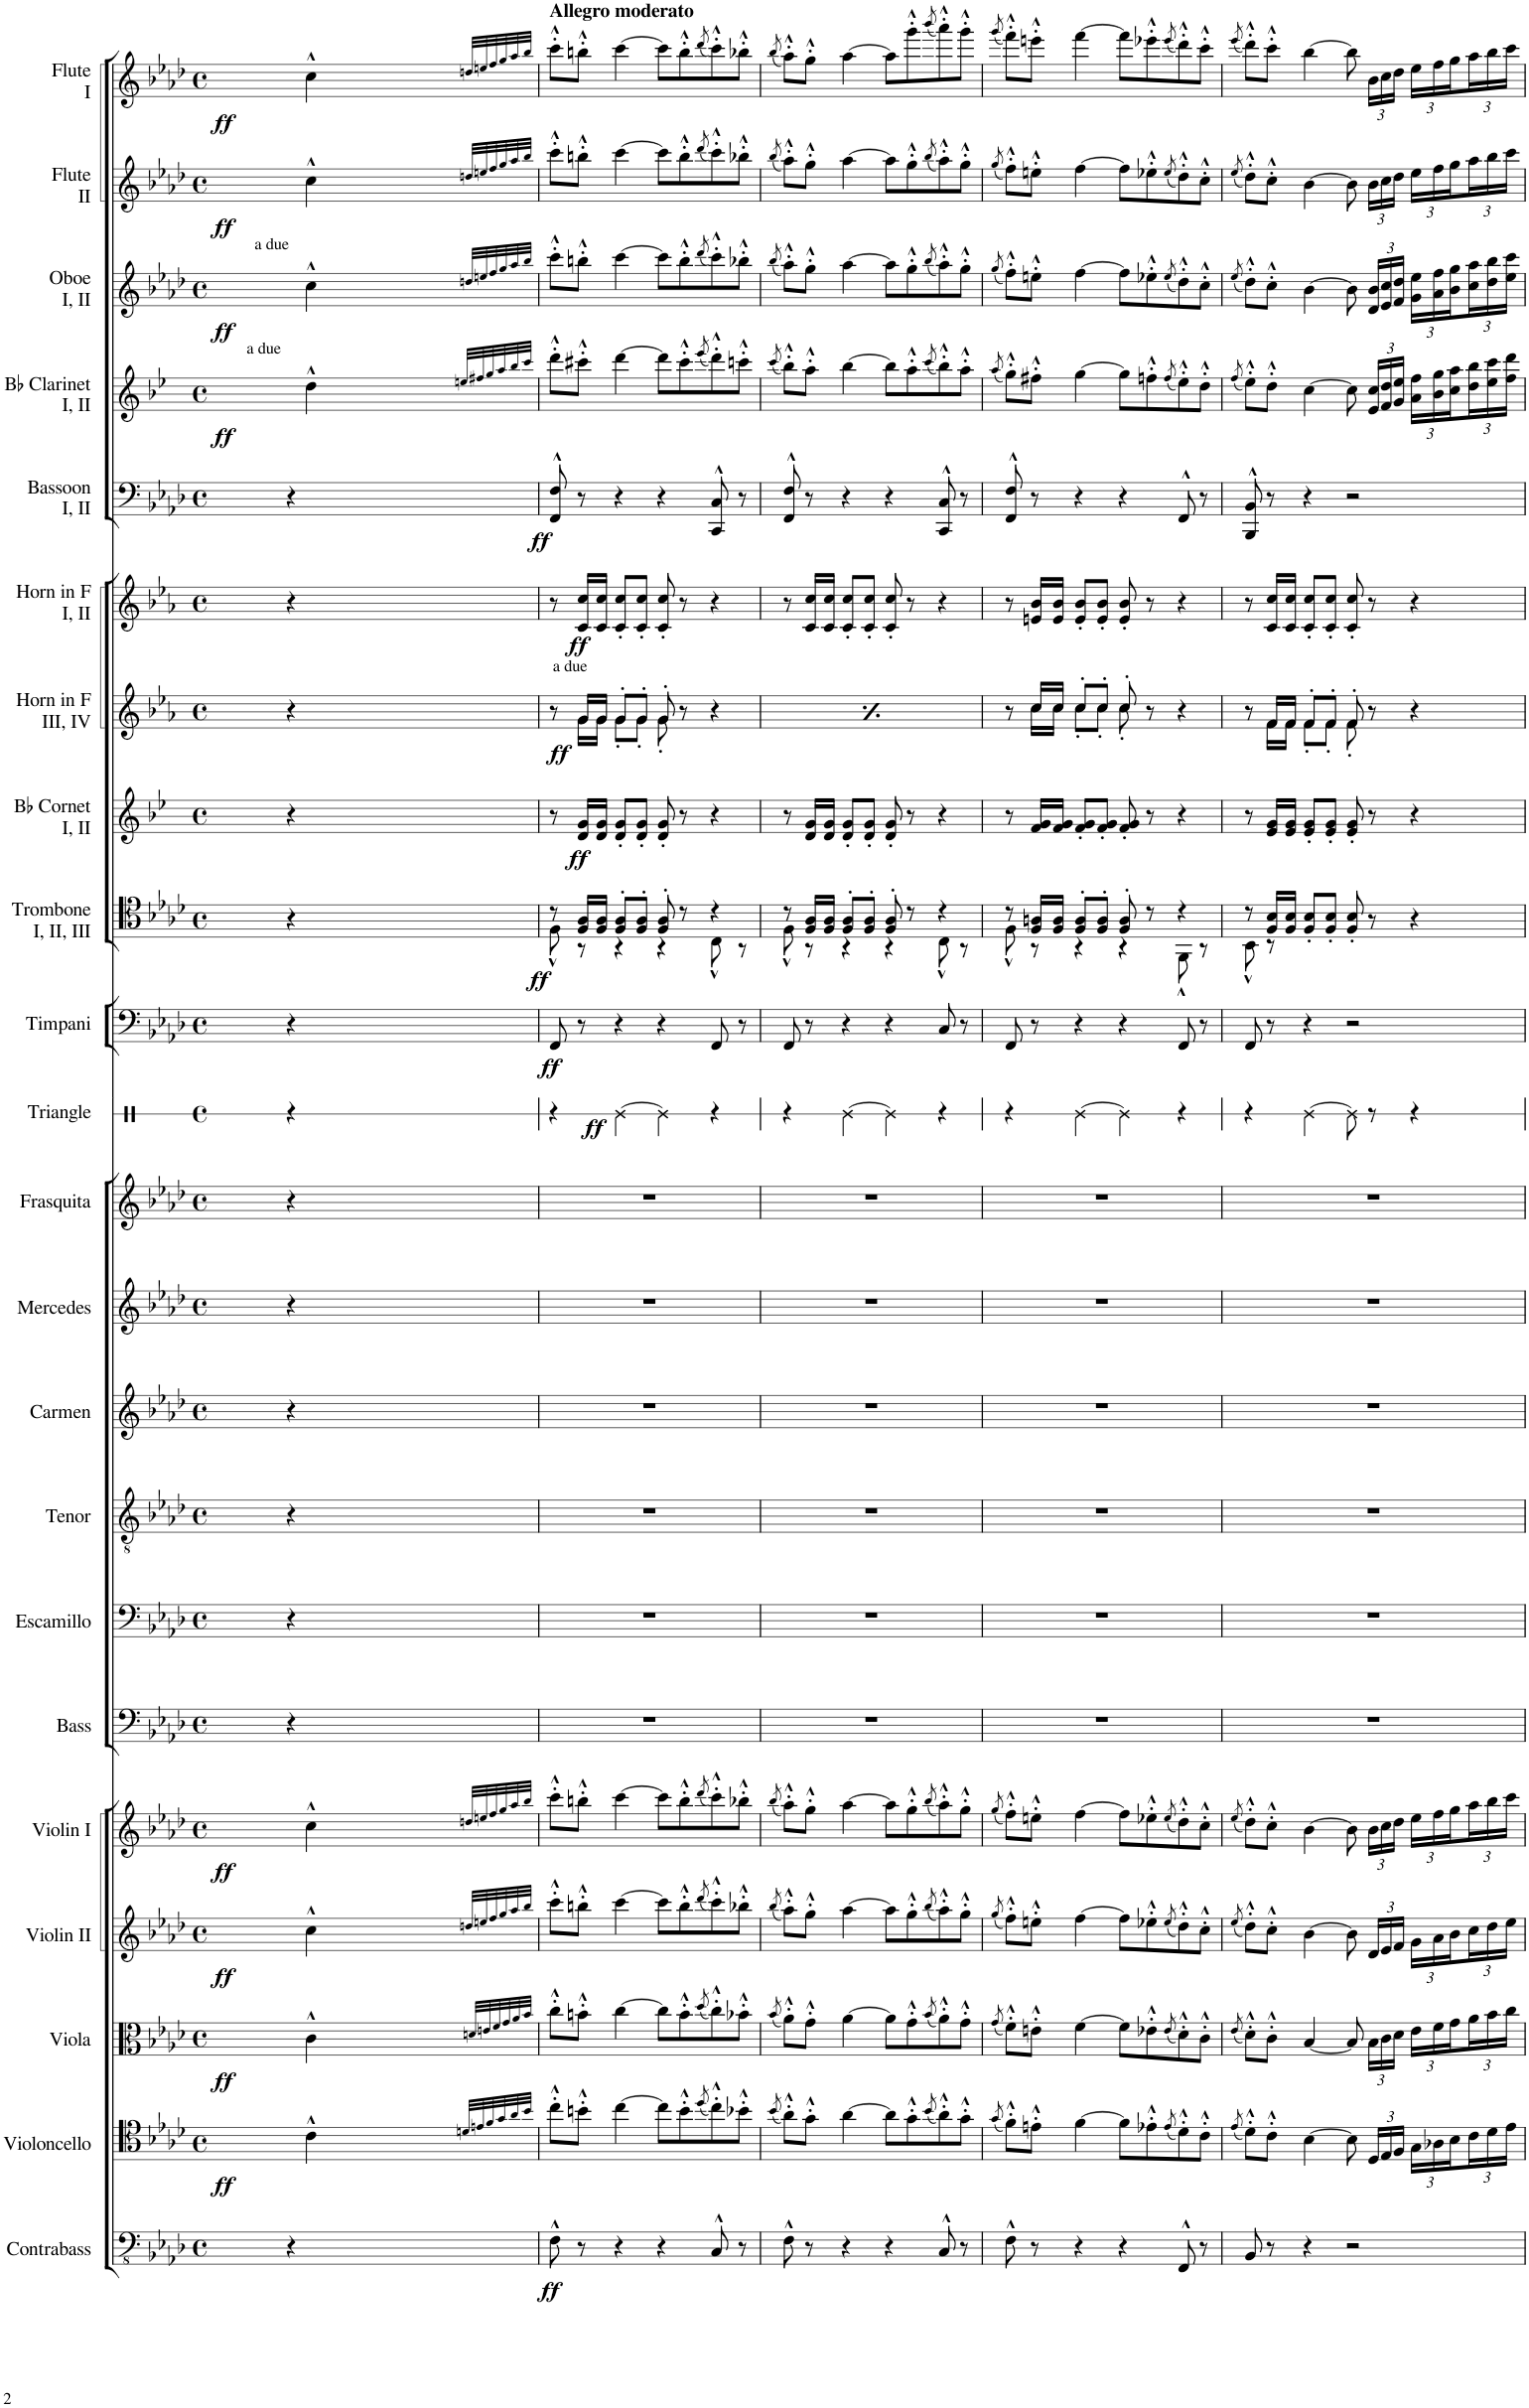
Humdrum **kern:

**kern	**dynam	**kern	**dynam	**kern	**dynam	**kern	**dynam	**kern	**dynam	**kern	**dynam	**kern	**dynam	**kern	**dynam	**kern	**dynam	**kern	**dynam	**kern	**dynam	**kern	**dynam	**kern	**dynam	**kern	**dynam	**kern	**dynam
*part15	*part15	*part14	*part14	*part13	*part13	*part12	*part12	*part11	*part11	*part10	*part10	*part9	*part9	*part8	*part8	*part7	*part7	*part6	*part6	*part5	*part5	*part4	*part4	*part3	*part3	*part2	*part2	*part1	*part1
*staff15	*staff15	*staff14	*staff14	*staff13	*staff13	*staff12	*staff12	*staff11	*staff11	*staff10	*staff10	*staff9	*staff9	*staff8	*staff8	*staff7	*staff7	*staff6	*staff6	*staff5	*staff5	*staff4	*staff4	*staff3	*staff3	*staff2	*staff2	*staff1	*staff1
*I"Contrabass	*	*I"Violoncello	*	*I"Viola	*	*I"Violin II	*	*I"Violin I	*	*I"Timpani	*	*I"Trombone I, II, III	*	*I"Bb Cornet I, II	*	*I"Horn in F III, IV	*	*I"Horn in F I, II	*	*I"Bassoon I, II	*	*I"Bb Clarinet I, II	*	*I"Oboe I, II	*	*I"Flute II	*	*I"Flute I	*
*I'Cb.	*	*I'Vc.	*	*I'Vla.	*	*I'Vln. II	*	*I'Vln. I	*	*I'Timp.	*	*I'Tbn. I-III	*	*I'Bb Cnt. I, II	*	*	*	*	*	*I'Bsn. I, II	*	*I'Bb Cl. I, II	*	*I'Ob. I, II	*	*I'Fl. II	*	*I'Fl. I	*
*clefFv4	*	*clefC4	*	*clefC3	*	*clefG2	*	*clefG2	*	*clefF4	*	*clefC4	*	*clefG2	*	*clefG2	*	*clefG2	*	*clefF4	*	*clefG2	*	*clefG2	*	*clefG2	*	*clefG2	*
*	*	*	*	*	*	*	*	*	*	*	*	*	*	*Trd1c2	*	*Trd4c7	*	*Trd4c7	*	*	*	*Trd1c2	*	*	*	*	*	*	*
*k[b-e-a-d-]	*	*k[b-e-a-d-]	*	*k[b-e-a-d-]	*	*k[b-e-a-d-]	*	*k[b-e-a-d-]	*	*k[b-e-a-d-]	*	*k[b-e-a-d-]	*	*k[b-e-]	*	*k[b-e-a-]	*	*k[b-e-a-]	*	*k[b-e-a-d-]	*	*k[b-e-]	*	*k[b-e-a-d-]	*	*k[b-e-a-d-]	*	*k[b-e-a-d-]	*
*M4/4	*	*M4/4	*	*M4/4	*	*M4/4	*	*M4/4	*	*M4/4	*	*M4/4	*	*M4/4	*	*M4/4	*	*M4/4	*	*M4/4	*	*M4/4	*	*M4/4	*	*M4/4	*	*M4/4	*
*met(c)	*	*met(c)	*	*met(c)	*	*met(c)	*	*met(c)	*	*met(c)	*	*met(c)	*	*met(c)	*	*met(c)	*	*met(c)	*	*met(c)	*	*met(c)	*	*met(c)	*	*met(c)	*	*met(c)	*
=1	=1	=1	=1	=1	=1	=1	=1	=1	=1	=1	=1	=1	=1	=1	=1	=1	=1	=1	=1	=1	=1	=1	=1	=1	=1	=1	=1	=1	=1
*	*	*^	*	*^	*	*^	*	*^	*	*	*	*	*	*	*	*	*	*	*	*	*	*^	*	*^	*	*^	*	*^	*
!	!	!	!	!	!	!	!	!	!	!	!	!	!	!	!	!	!	!	!	!	!	!	!	!	!	!	!	!	!LO:TX:a:t=a due	!	!	!	!	!	!	!	!
!	!	!	!	!	!	!	!	!	!	!	!	!	!	!	!	!	!	!	!	!	!	!	!	!	!	!LO:TX:a:t=a due	!	!	!	!	!	!	!	!	!	!	!
!	!	!	!	!LO:DY:b	!	!	!LO:DY:b	!	!	!LO:DY:b	!	!	!LO:DY:b	!	!	!	!	!	!	!	!	!	!	!	!	!	!	!LO:DY:b	!	!	!LO:DY:b	!	!	!LO:DY:b	!	!	!LO:DY:b
4r	.	4c^^\	8c!L	ff	4c^^\	8c!L	ff	4cc^^\	8cc!L	ff	4cc^^\	8cc!L	ff	4r	.	4r	.	4r	.	4r	.	4r	.	4r	.	4dd^^\	8dd!L	ff	4cc^^\	8cc!L	ff	4cc^^\	8cc!L	ff	4cc^^\	8cc!L	ff
*	*	*	*Xbrackettup	*	*	*Xbrackettup	*	*	*Xbrackettup	*	*	*Xbrackettup	*	*	*	*	*	*	*	*	*	*	*	*	*	*	*Xbrackettup	*	*	*Xbrackettup	*	*	*Xbrackettup	*	*	*Xbrackettup	*
.	.	.	48d!LL	.	.	48d!LL	.	.	48dd!LL	.	.	48dd!LL	.	.	.	.	.	.	.	.	.	.	.	.	.	.	48ee!LL	.	.	48dd!LL	.	.	48dd!LL	.	.	48dd!LL	.
.	.	.	48e!	.	.	48e!	.	.	48ee!	.	.	48ee!	.	.	.	.	.	.	.	.	.	.	.	.	.	.	48ff#!	.	.	48ee!	.	.	48ee!	.	.	48ee!	.
.	.	.	48f!	.	.	48f!	.	.	48ff!	.	.	48ff!	.	.	.	.	.	.	.	.	.	.	.	.	.	.	48gg!	.	.	48ff!	.	.	48ff!	.	.	48ff!	.
.	.	.	48g!	.	.	48g!	.	.	48gg!	.	.	48gg!	.	.	.	.	.	.	.	.	.	.	.	.	.	.	48aa!	.	.	48gg!	.	.	48gg!	.	.	48gg!	.
.	.	.	48a-!	.	.	48a-!	.	.	48aa-!	.	.	48aa-!	.	.	.	.	.	.	.	.	.	.	.	.	.	.	48bb-!	.	.	48aa-!	.	.	48aa-!	.	.	48aa-!	.
.	.	.	48b-!JJJ	.	.	48b-!JJJ	.	.	48bb-!JJJ	.	.	48bb-!JJJ	.	.	.	.	.	.	.	.	.	.	.	.	.	.	48ccc!JJJ	.	.	48bb-!JJJ	.	.	48bb-!JJJ	.	.	48bb-!JJJ	.
*	*	*v	*v	*	*	*	*	*v	*v	*	*v	*v	*	*	*	*	*	*	*	*	*	*	*	*	*	*v	*v	*	*v	*v	*	*v	*v	*	*v	*v	*
*	*	*	*	*v	*v	*	*	*	*	*	*	*	*	*	*	*	*	*	*	*	*	*	*	*	*	*	*	*	*	*
.	.	32qdn/LLL	.	32qdn/LLL	.	32qddn/LLL	.	32qddn/LLL	.	.	.	.	.	.	.	.	.	.	.	.	.	32qeen/LLL	.	32qddn/LLL	.	32qddn/LLL	.	32qddn/LLL	.
.	.	32qen/	.	32qen/	.	32qeen/	.	32qeen/	.	.	.	.	.	.	.	.	.	.	.	.	.	32qff#X/	.	32qeen/	.	32qeen/	.	32qeen/	.
.	.	32qf/	.	32qf/	.	32qff/	.	32qff/	.	.	.	.	.	.	.	.	.	.	.	.	.	32qgg/	.	32qff/	.	32qff/	.	32qff/	.
.	.	32qg/	.	32qg/	.	32qgg/	.	32qgg/	.	.	.	.	.	.	.	.	.	.	.	.	.	32qaa/	.	32qgg/	.	32qgg/	.	32qgg/	.
.	.	32qa-/	.	32qa-/	.	32qaa-/	.	32qaa-/	.	.	.	.	.	.	.	.	.	.	.	.	.	32qbb-/	.	32qaa-/	.	32qaa-/	.	32qaa-/	.
.	.	32qb-/JJJ	.	32qb-/JJJ	.	32qbb-/JJJ	.	32qbb-/JJJ	.	.	.	.	.	.	.	.	.	.	.	.	.	32qccc/JJJ	.	32qbb-/JJJ	.	32qbb-/JJJ	.	32qbb-/JJJ	.
=2	=2	=2	=2	=2	=2	=2	=2	=2	=2	=2	=2	=2	=2	=2	=2	=2	=2	=2	=2	=2	=2	=2	=2	=2	=2	=2	=2	=2	=2
*	*	*	*	*	*	*	*	*	*	*	*	*^	*	*	*	*^	*	*	*	*	*	*	*	*	*	*	*	*	*
!	!	!	!	!	!	!	!	!	!	!	!	!	!	!	!	!	!	!	!	!	!	!	!	!	!	!	!	!	!	!LO:TX:a:B:t=Allegro moderato	!
!	!LO:DY:b	!	!	!	!	!	!	!	!	!	!LO:DY:b	!	!	!LO:DY:b	!	!	!	!	!	!	!	!	!LO:DY:b	!	!	!	!	!	!	!	!
8FF^^\	ff	8cc'^^\L	.	8cc'^^\L	.	8ccc'^^\L	.	8ccc'^^\L	.	8FF/	ff	8r	8F^^\	ff	8r	.	8r	8ryy	.	8r	.	8FF/^^ 8F/^^	ff	8ddd'^^\L	.	8ccc'^^\L	.	8ccc'^^\L	.	8ccc'^^\L	.
!	!	!	!	!	!	!	!	!	!	!	!	!	!	!	!	!	!LO:TX:a:t=a due	!	!	!	!	!	!	!	!	!	!	!	!	!	!
!	!	!	!	!	!	!	!	!	!	!	!	!	!	!	!	!LO:DY:b	!	!	!LO:DY:b	!	!LO:DY:b	!	!	!	!	!	!	!	!	!	!
8r	.	8bn'^^\J	.	8bn'^^\J	.	8bbn'^^\J	.	8bbn'^^\J	.	8r	.	16F/ 16A-/LL	8r	.	16d/ 16g/LL	ff	16g/LL	16g\LL	ff	16c/ 16cc/LL	ff	8r	.	8ccc#X'^^\J	.	8bbn'^^\J	.	8bbn'^^\J	.	8bbn'^^\J	.
.	.	.	.	.	.	.	.	.	.	.	.	16F/ 16A-/JJ	.	.	16d/ 16g/JJ	.	16g/JJ	16g\JJ	.	16c/ 16cc/JJ	.	.	.	.	.	.	.	.	.	.	.
4r	.	[4cc\	.	[4cc\	.	[4ccc\	.	[4ccc\	.	4r	.	8F/' 8A-/'L	4r	.	8d/' 8g/'L	.	8g'/L	8g'\L	.	8c/' 8cc/'L	.	4r	.	[4ddd\	.	[4ccc\	.	[4ccc\	.	[4ccc\	.
.	.	.	.	.	.	.	.	.	.	.	.	8F/' 8A-/'J	.	.	8d/' 8g/'J	.	8g'/J	8g'\J	.	8c/' 8cc/'J	.	.	.	.	.	.	.	.	.	.	.
4r	.	8cc\L]	.	8cc\L]	.	8ccc\L]	.	8ccc\L]	.	4r	.	8F/' 8A-/'	4r	.	8d/' 8g/'	.	8g'/	8g'\	.	8c/' 8cc/'	.	4r	.	8ddd\L]	.	8ccc\L]	.	8ccc\L]	.	8ccc\L]	.
.	.	8b'^^\	.	8b'^^\	.	8bb'^^\	.	8bb'^^\	.	.	.	8r	.	.	8r	.	8r	8ryy	.	8r	.	.	.	8ccc#'^^\	.	8bb'^^\	.	8bb'^^\	.	8bb'^^\	.
.	.	(8qdd-/	.	(8qdd-/	.	(8qddd-/	.	(8qddd-/	.	.	.	.	.	.	.	.	.	.	.	.	.	.	.	(8qeee-/	.	(8qddd-/	.	(8qddd-/	.	(8qddd-/	.
8CC^^/	.	8cc'^^\)	.	8cc'^^\)	.	8ccc'^^\)	.	8ccc'^^\)	.	8FF/	.	4r	8C^^\	.	4r	.	4r	4ryy	.	4r	.	8CC/^^ 8C/^^	.	8ddd'^^\)	.	8ccc'^^\)	.	8ccc'^^\)	.	8ccc'^^\)	.
8r	.	8b-X'^^\J	.	8b-X'^^\J	.	8bb-X'^^\J	.	8bb-X'^^\J	.	8r	.	.	8r	.	.	.	.	.	.	.	.	8r	.	8cccn'^^\J	.	8bb-X'^^\J	.	8bb-X'^^\J	.	8bb-X'^^\J	.
=3	=3	=3	=3	=3	=3	=3	=3	=3	=3	=3	=3	=3	=3	=3	=3	=3	=3	=3	=3	=3	=3	=3	=3	=3	=3	=3	=3	=3	=3	=3	=3
.	.	(8qb-/	.	(8qb-/	.	(8qbb-/	.	(8qbb-/	.	.	.	.	.	.	.	.	.	.	.	.	.	.	.	(8qccc/	.	(8qbb-/	.	(8qbb-/	.	(8qbb-/	.
8FF^^\	.	8a-'^^\L)	.	8a-'^^\L)	.	8aa-'^^\L)	.	8aa-'^^\L)	.	8FF/	.	8r	8F^^\	.	8r	.	8r	8ryy	.	8r	.	8FF/^^ 8F/^^	.	8bb-'^^\L)	.	8aa-'^^\L)	.	8aa-'^^\L)	.	8aa-'^^\L)	.
!	!	!	!	!	!	!	!	!	!	!	!	!	!	!	!	!	!LO:TX:a:t=a due	!	!	!	!	!	!	!	!	!	!	!	!	!	!
!	!	!	!	!	!	!	!	!	!	!	!	!	!	!	!	!	!	!	!LO:DY:b	!	!	!	!	!	!	!	!	!	!	!	!
8r	.	8g'^^\J	.	8g'^^\J	.	8gg'^^\J	.	8gg'^^\J	.	8r	.	16F/ 16A-/LL	8r	.	16d/ 16g/LL	.	16g/LL	16g\LL	ff	16c/ 16cc/LL	.	8r	.	8aa'^^\J	.	8gg'^^\J	.	8gg'^^\J	.	8gg'^^\J	.
.	.	.	.	.	.	.	.	.	.	.	.	16F/ 16A-/JJ	.	.	16d/ 16g/JJ	.	16g/JJ	16g\JJ	.	16c/ 16cc/JJ	.	.	.	.	.	.	.	.	.	.	.
4r	.	[4a-\	.	[4a-\	.	[4aa-\	.	[4aa-\	.	4r	.	8F/' 8A-/'L	4r	.	8d/' 8g/'L	.	8g'/L	8g'\L	.	8c/' 8cc/'L	.	4r	.	[4bb-\	.	[4aa-\	.	[4aa-\	.	[4aa-\	.
.	.	.	.	.	.	.	.	.	.	.	.	8F/' 8A-/'J	.	.	8d/' 8g/'J	.	8g'/J	8g'\J	.	8c/' 8cc/'J	.	.	.	.	.	.	.	.	.	.	.
4r	.	8a-\L]	.	8a-\L]	.	8aa-\L]	.	8aa-\L]	.	4r	.	8F/' 8A-/'	4r	.	8d/' 8g/'	.	8g'/	8g'\	.	8c/' 8cc/'	.	4r	.	8bb-\L]	.	8aa-\L]	.	8aa-\L]	.	8aa-\L]	.
.	.	8g'^^\	.	8g'^^\	.	8gg'^^\	.	8gg'^^\	.	.	.	8r	.	.	8r	.	8r	8ryy	.	8r	.	.	.	8aa'^^\	.	8gg'^^\	.	8gg'^^\	.	8ggg'^^\	.
.	.	(8qb-/	.	(8qb-/	.	(8qbb-/	.	(8qbb-/	.	.	.	.	.	.	.	.	.	.	.	.	.	.	.	(8qccc/	.	(8qbb-/	.	(8qbb-/	.	(8qbbb-/	.
8CC^^/	.	8a-'^^\)	.	8a-'^^\)	.	8aa-'^^\)	.	8aa-'^^\)	.	8C/	.	4r	8C^^\	.	4r	.	4r	4ryy	.	4r	.	8CC/^^ 8C/^^	.	8bb-'^^\)	.	8aa-'^^\)	.	8aa-'^^\)	.	8aaa-'^^\)	.
8r	.	8g'^^\J	.	8g'^^\J	.	8gg'^^\J	.	8gg'^^\J	.	8r	.	.	8r	.	.	.	.	.	.	.	.	8r	.	8aa'^^\J	.	8gg'^^\J	.	8gg'^^\J	.	8ggg'^^\J	.
=4	=4	=4	=4	=4	=4	=4	=4	=4	=4	=4	=4	=4	=4	=4	=4	=4	=4	=4	=4	=4	=4	=4	=4	=4	=4	=4	=4	=4	=4	=4	=4
.	.	(8qg/	.	(8qg/	.	(8qgg/	.	(8qgg/	.	.	.	.	.	.	.	.	.	.	.	.	.	.	.	(8qaa/	.	(8qgg/	.	(8qgg/	.	(8qggg/	.
8FF^^\	.	8f'^^\L)	.	8f'^^\L)	.	8ff'^^\L)	.	8ff'^^\L)	.	8FF/	.	8r	8F^^\	.	8r	.	8r	8ryy	.	8r	.	8FF/^^ 8F/^^	.	8gg'^^\L)	.	8ff'^^\L)	.	8ff'^^\L)	.	8fff'^^\L)	.
8r	.	8en'^^\J	.	8en'^^\J	.	8een'^^\J	.	8een'^^\J	.	8r	.	16F/ 16An/LL	8r	.	16f/ 16g/LL	.	16cc/LL	16cc\LL	.	16en/ 16b-/LL	.	8r	.	8ff#X'^^\J	.	8een'^^\J	.	8een'^^\J	.	8eeen'^^\J	.
.	.	.	.	.	.	.	.	.	.	.	.	16F/ 16A/JJ	.	.	16f/ 16g/JJ	.	16cc/JJ	16cc\JJ	.	16e/ 16b-/JJ	.	.	.	.	.	.	.	.	.	.	.
4r	.	[4f\	.	[4f\	.	[4ff\	.	[4ff\	.	4r	.	8F/' 8A/'L	4r	.	8f/' 8g/'L	.	8cc'/L	8cc'\L	.	8e/' 8b-/'L	.	4r	.	[4gg\	.	[4ff\	.	[4ff\	.	[4fff\	.
.	.	.	.	.	.	.	.	.	.	.	.	8F/' 8A/'J	.	.	8f/' 8g/'J	.	8cc'/J	8cc'\J	.	8e/' 8b-/'J	.	.	.	.	.	.	.	.	.	.	.
4r	.	8f\L]	.	8f\L]	.	8ff\L]	.	8ff\L]	.	4r	.	8F/' 8A/'	4r	.	8f/' 8g/'	.	8cc'/	8cc'\	.	8e/' 8b-/'	.	4r	.	8gg\L]	.	8ff\L]	.	8ff\L]	.	8fff\L]	.
.	.	8e-X'^^\	.	8e-X'^^\	.	8ee-X'^^\	.	8ee-X'^^\	.	.	.	8r	.	.	8r	.	8r	8ryy	.	8r	.	.	.	8ffn'^^\	.	8ee-X'^^\	.	8ee-X'^^\	.	8eee-X'^^\	.
.	.	(8qe-/	.	(8qe-/	.	(8qee-/	.	(8qee-/	.	.	.	.	.	.	.	.	.	.	.	.	.	.	.	(8qff/	.	(8qee-/	.	(8qee-/	.	(8qeee-/	.
8FFF^^/	.	8d-'^^\)	.	8d-'^^\)	.	8dd-'^^\)	.	8dd-'^^\)	.	8FF/	.	4r	8FF^^\	.	4r	.	4r	4ryy	.	4r	.	8FF^^/	.	8ee-'^^\)	.	8dd-'^^\)	.	8dd-'^^\)	.	8ddd-'^^\)	.
8r	.	8c'^^\J	.	8c'^^\J	.	8cc'^^\J	.	8cc'^^\J	.	8r	.	.	8r	.	.	.	.	.	.	.	.	8r	.	8dd'^^\J	.	8cc'^^\J	.	8cc'^^\J	.	8ccc'^^\J	.
=5	=5	=5	=5	=5	=5	=5	=5	=5	=5	=5	=5	=5	=5	=5	=5	=5	=5	=5	=5	=5	=5	=5	=5	=5	=5	=5	=5	=5	=5	=5	=5
.	.	(8qe-/	.	(8qe-/	.	(8qee-/	.	(8qee-/	.	.	.	.	.	.	.	.	.	.	.	.	.	.	.	(8qff/	.	(8qee-/	.	(8qee-/	.	(8qeee-/	.
8BBB-/	.	8d-'^^\L)	.	8d-'^^\L)	.	8dd-'^^\L)	.	8dd-'^^\L)	.	8FF/	.	8r	8BB-^^\	.	8r	.	8r	8ryy	.	8r	.	8BBB-/^^ 8BB-/^^	.	8ee-'^^\L)	.	8dd-'^^\L)	.	8dd-'^^\L)	.	8ddd-'^^\L)	.
8r	.	8c'^^\J	.	8c'^^\J	.	8cc'^^\J	.	8cc'^^\J	.	8r	.	16F/ 16B-/LL	8r	.	16e-/ 16g/LL	.	16f/LL	16f\LL	.	16c/ 16cc/LL	.	8r	.	8dd'^^\J	.	8cc'^^\J	.	8cc'^^\J	.	8ccc'^^\J	.
.	.	.	.	.	.	.	.	.	.	.	.	16F/ 16B-/JJ	.	.	16e-/ 16g/JJ	.	16f/JJ	16f\JJ	.	16c/ 16cc/JJ	.	.	.	.	.	.	.	.	.	.	.
4r	.	[4B-\	.	[4B-/	.	[4b-\	.	[4b-\	.	4r	.	8F/' 8B-/'L	2.ryy	.	8e-/' 8g/'L	.	8f'/L	8f'\L	.	8c/' 8cc/'L	.	4r	.	[4cc\	.	[4b-\	.	[4b-\	.	[4bb-\	.
.	.	.	.	.	.	.	.	.	.	.	.	8F/' 8B-/'J	.	.	8e-/' 8g/'J	.	8f'/J	8f'\J	.	8c/' 8cc/'J	.	.	.	.	.	.	.	.	.	.	.
2r	.	8B-\]	.	8B-/]	.	8b-\]	.	8b-\]	.	2r	.	8F/' 8B-/'	.	.	8e-/' 8g/'	.	8f'/	8f'\	.	8c/' 8cc/'	.	2r	.	8cc\]	.	8b-\]	.	8b-\]	.	8bb-\]	.
.	.	24D-/LL	.	24B-\LL	.	24d-/LL	.	24b-\LL	.	.	.	8r	.	.	8r	.	8r	8ryy	.	8r	.	.	.	24e-/ 24cc/LL	.	24d-/ 24b-/LL	.	24b-\LL	.	24b-\LL	.
.	.	24E-/	.	24c\	.	24e-/	.	24cc\	.	.	.	.	.	.	.	.	.	.	.	.	.	.	.	24f/ 24dd/	.	24e-/ 24cc/	.	24cc\	.	24cc\	.
.	.	24F/JJ	.	24d-\JJ	.	24f/JJ	.	24dd-\JJ	.	.	.	.	.	.	.	.	.	.	.	.	.	.	.	24g/ 24ee-/JJ	.	24f/ 24dd-/JJ	.	24dd-\JJ	.	24dd-\JJ	.
.	.	24G\LL	.	24e-\LL	.	24g\LL	.	24ee-\LL	.	.	.	4r	.	.	4r	.	4r	4ryy	.	4r	.	.	.	24a\ 24ff\LL	.	24g\ 24ee-\LL	.	24ee-\LL	.	24ee-\LL	.
.	.	24A-X\	.	24f\	.	24a-\	.	24ff\	.	.	.	.	.	.	.	.	.	.	.	.	.	.	.	24b-\ 24gg\	.	24a-\ 24ff\	.	24ff\	.	24ff\	.
.	.	24B-\	.	24g\	.	24b-\	.	24gg\	.	.	.	.	.	.	.	.	.	.	.	.	.	.	.	24cc\ 24aa\	.	24b-\ 24gg\	.	24gg\	.	24gg\	.
.	.	24c\	.	24a-\	.	24cc\	.	24aa-\	.	.	.	.	.	.	.	.	.	.	.	.	.	.	.	24dd\ 24bb-\	.	24cc\ 24aa-\	.	24aa-\	.	24aa-\	.
.	.	24d-\	.	24b-\	.	24dd-\	.	24bb-\	.	.	.	.	.	.	.	.	.	.	.	.	.	.	.	24ee-\ 24ccc\	.	24dd-\ 24bb-\	.	24bb-\	.	24bb-\	.
.	.	24e-\JJ	.	24cc\JJ	.	24ee-\JJ	.	24ccc\JJ	.	.	.	.	.	.	.	.	.	.	.	.	.	.	.	24ff\ 24ddd\JJ	.	24ee-\ 24ccc\JJ	.	24ccc\JJ	.	24ccc\JJ	.
*	*	*	*	*	*	*	*	*	*	*	*	*v	*v	*	*	*	*v	*v	*	*	*	*	*	*	*	*	*	*	*	*	*
=	=	=	=	=	=	=	=	=	=	=	=	=	=	=	=	=	=	=	=	=	=	=	=	=	=	=	=	=	=
*-	*-	*-	*-	*-	*-	*-	*-	*-	*-	*-	*-	*-	*-	*-	*-	*-	*-	*-	*-	*-	*-	*-	*-	*-	*-	*-	*-	*-	*-
